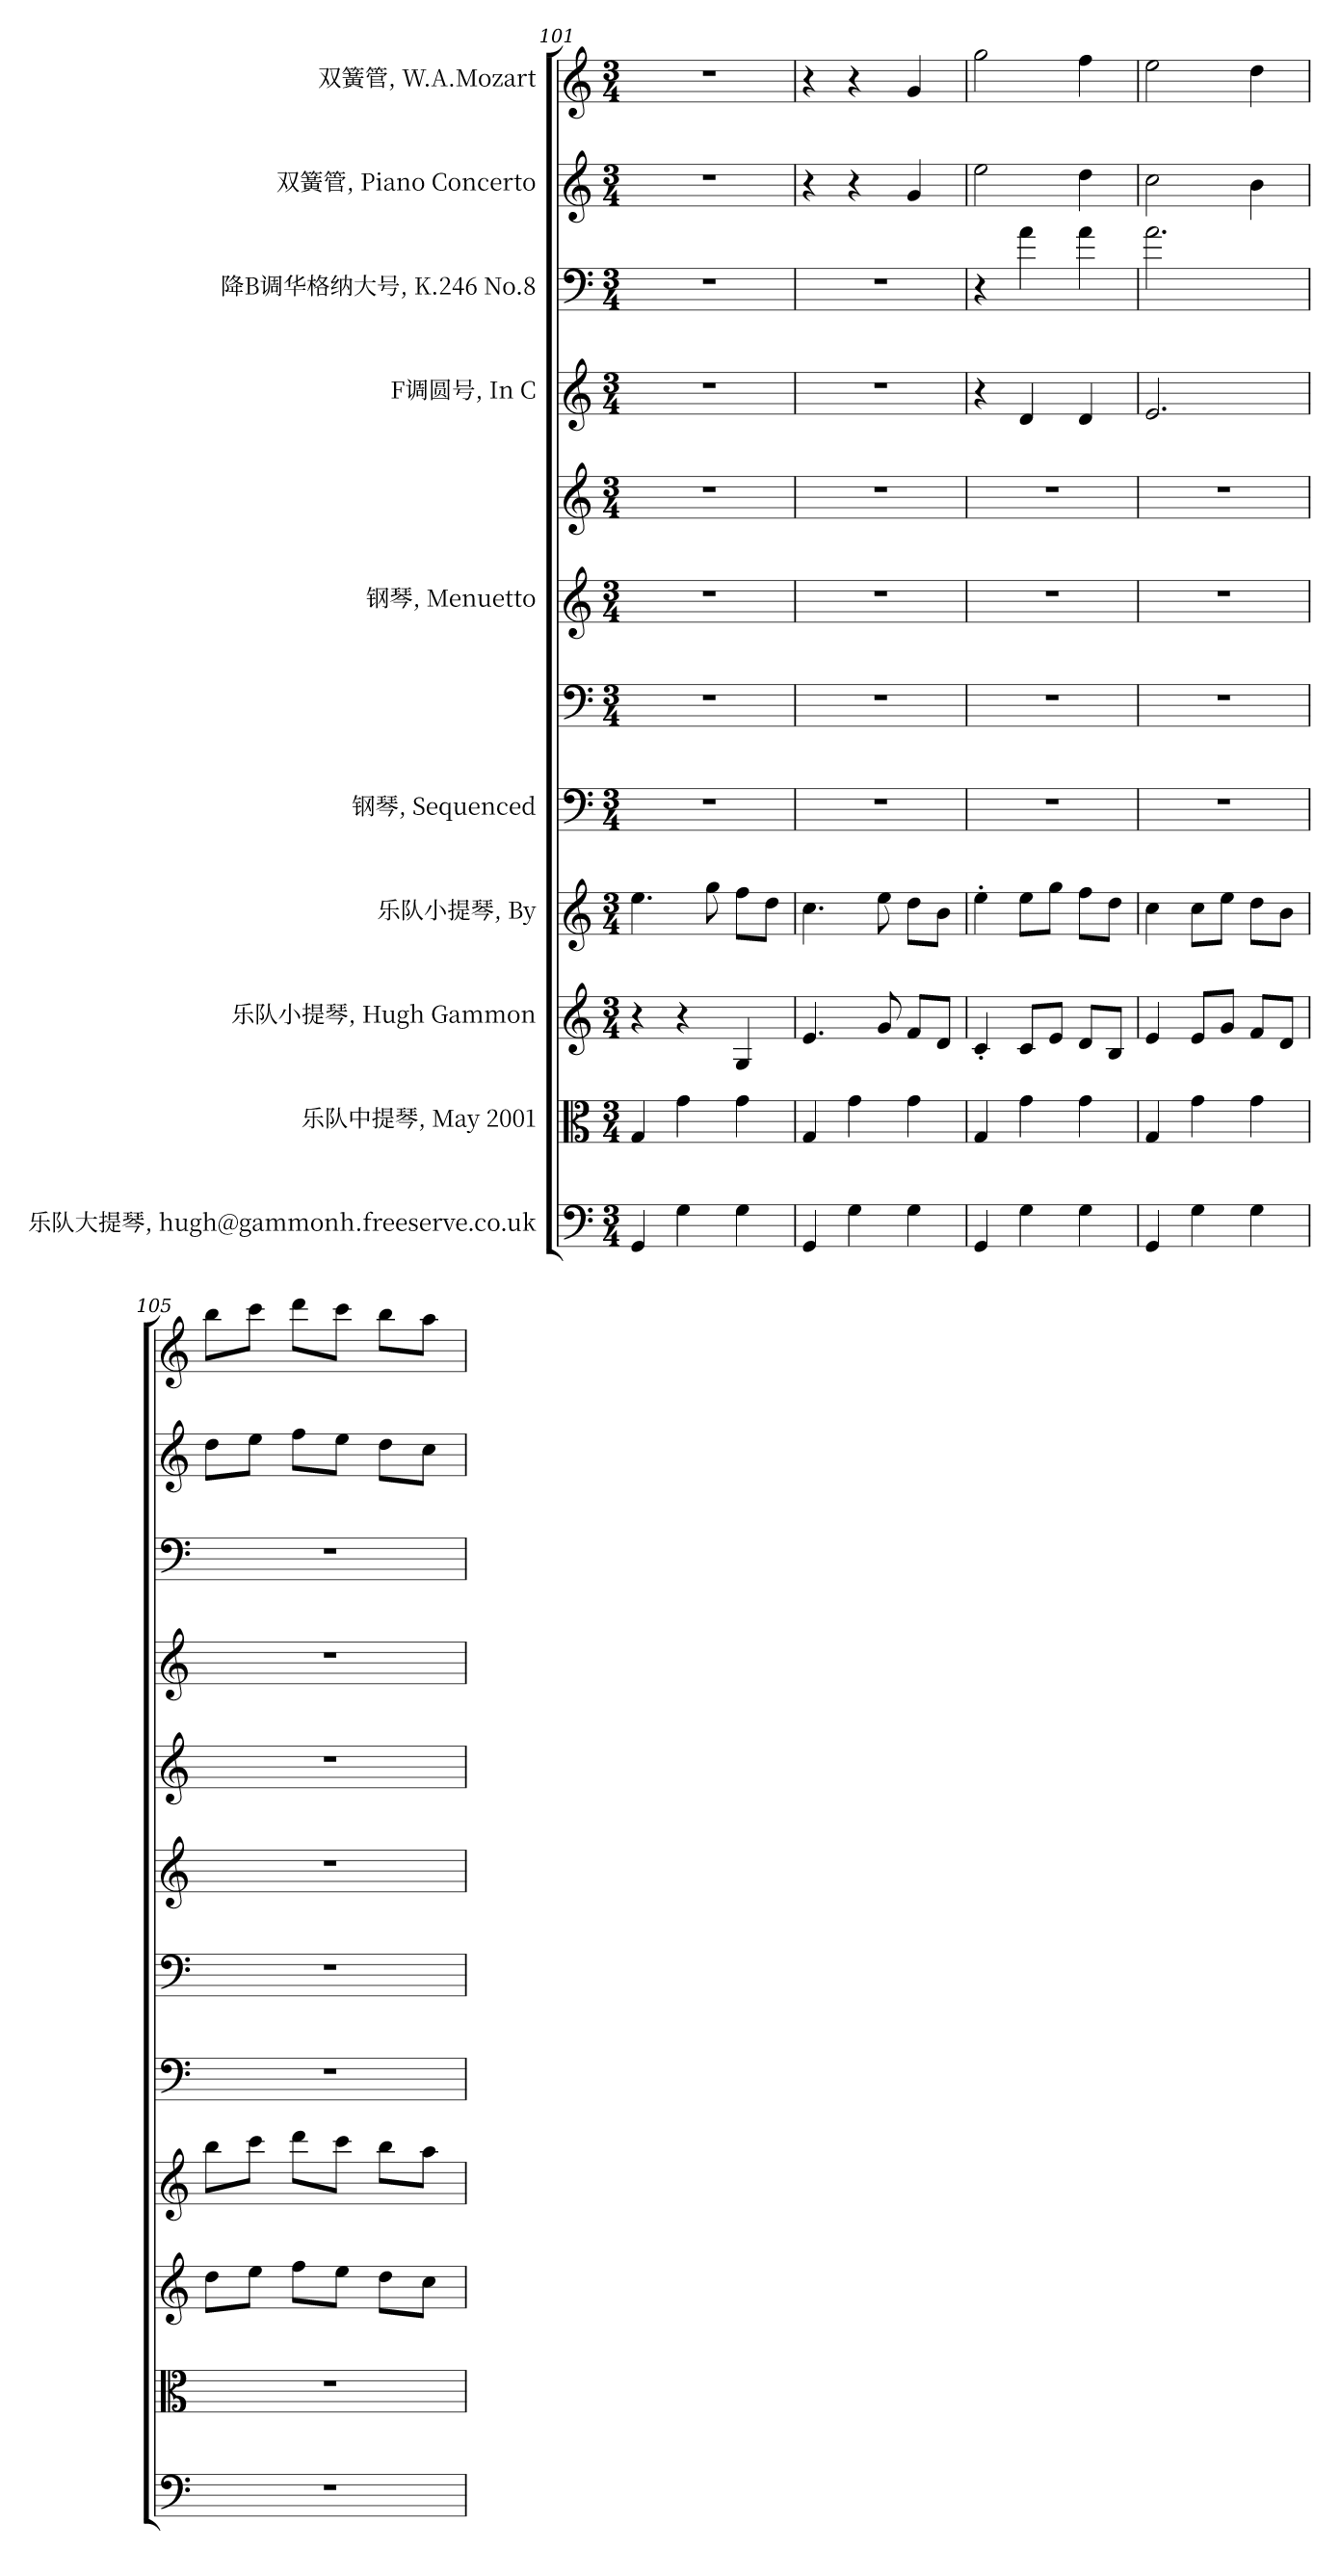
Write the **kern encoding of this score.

**kern	**kern	**kern	**kern	**kern	**kern	**kern	**kern	**kern	**kern	**kern	**kern
*part10	*part9	*part8	*part7	*part6	*part6	*part5	*part5	*part4	*part3	*part2	*part1
*staff12	*staff11	*staff10	*staff9	*staff8	*staff7	*staff6	*staff5	*staff4	*staff3	*staff2	*staff1
*I"乐队大提琴, hugh@gammonh.freeserve.co.uk	*I"乐队中提琴, May 2001	*I"乐队小提琴, Hugh Gammon	*I"乐队小提琴,         By	*I"钢琴, Sequenced	*	*I"钢琴, Menuetto	*	*I"F调圆号, In C	*I"降B调华格纳大号, K.246 No.8	*I"双簧管, Piano Concerto	*I"双簧管, W.A.Mozart
*clefF4	*clefC3	*clefG2	*clefG2	*clefF4	*clefF4	*clefG2	*clefG2	*clefG2	*clefF4	*clefG2	*clefG2
*	*	*	*	*	*	*	*	*ITrd4c7	*ITrd1c2	*	*
*k[]	*k[]	*k[]	*k[]	*k[]	*k[]	*k[]	*k[]	*k[b-]	*k[b-e-]	*k[]	*k[]
*M3/4	*M3/4	*M3/4	*M3/4	*M3/4	*M3/4	*M3/4	*M3/4	*M3/4	*M3/4	*M3/4	*M3/4
=101	=101	=101	=101	=101	=101	=101	=101	=101	=101	=101	=101
4GG/	4G/	4r	4.ee\	2.r	2.r	2.r	2.r	2.r	2.r	2.r	2.r
4G\	4g\	4r	.	.	.	.	.	.	.	.	.
.	.	.	8gg\	.	.	.	.	.	.	.	.
4G\	4g\	4G/	8ff\L	.	.	.	.	.	.	.	.
.	.	.	8dd\J	.	.	.	.	.	.	.	.
!!LO:PB:g=z
=102	=102	=102	=102	=102	=102	=102	=102	=102	=102	=102	=102
4GG/	4G/	4.e/	4.cc\	2.r	2.r	2.r	2.r	2.r	2.r	4r	4r
4G\	4g\	.	.	.	.	.	.	.	.	4r	4r
.	.	8g/	8ee\	.	.	.	.	.	.	.	.
4G\	4g\	8f/L	8dd\L	.	.	.	.	.	.	4g/	4g/
.	.	8d/J	8b\J	.	.	.	.	.	.	.	.
=103	=103	=103	=103	=103	=103	=103	=103	=103	=103	=103	=103
4GG/	4G/	4c'/	4ee'\	2.r	2.r	2.r	2.r	4r	4r	2ee\	2gg\
4G\	4g\	8c/L	8ee\L	.	.	.	.	4G/	4g\	.	.
.	.	8e/J	8gg\J	.	.	.	.	.	.	.	.
4G\	4g\	8d/L	8ff\L	.	.	.	.	4G/	4g\	4dd\	4ff\
.	.	8B/J	8dd\J	.	.	.	.	.	.	.	.
=104	=104	=104	=104	=104	=104	=104	=104	=104	=104	=104	=104
4GG/	4G/	4e/	4cc\	2.r	2.r	2.r	2.r	2.A/	2.g\	2cc\	2ee\
4G\	4g\	8e/L	8cc\L	.	.	.	.	.	.	.	.
.	.	8g/J	8ee\J	.	.	.	.	.	.	.	.
4G\	4g\	8f/L	8dd\L	.	.	.	.	.	.	4b\	4dd\
.	.	8d/J	8b\J	.	.	.	.	.	.	.	.
=105	=105	=105	=105	=105	=105	=105	=105	=105	=105	=105	=105
2.r	2.r	8dd\L	8bb\L	2.r	2.r	2.r	2.r	2.r	2.r	8dd\L	8bb\L
.	.	8ee\J	8ccc\J	.	.	.	.	.	.	8ee\J	8ccc\J
.	.	8ff\L	8ddd\L	.	.	.	.	.	.	8ff\L	8ddd\L
.	.	8ee\J	8ccc\J	.	.	.	.	.	.	8ee\J	8ccc\J
.	.	8dd\L	8bb\L	.	.	.	.	.	.	8dd\L	8bb\L
.	.	8cc\J	8aa\J	.	.	.	.	.	.	8cc\J	8aa\J
=	=	=	=	=	=	=	=	=	=	=	=
*-	*-	*-	*-	*-	*-	*-	*-	*-	*-	*-	*-
